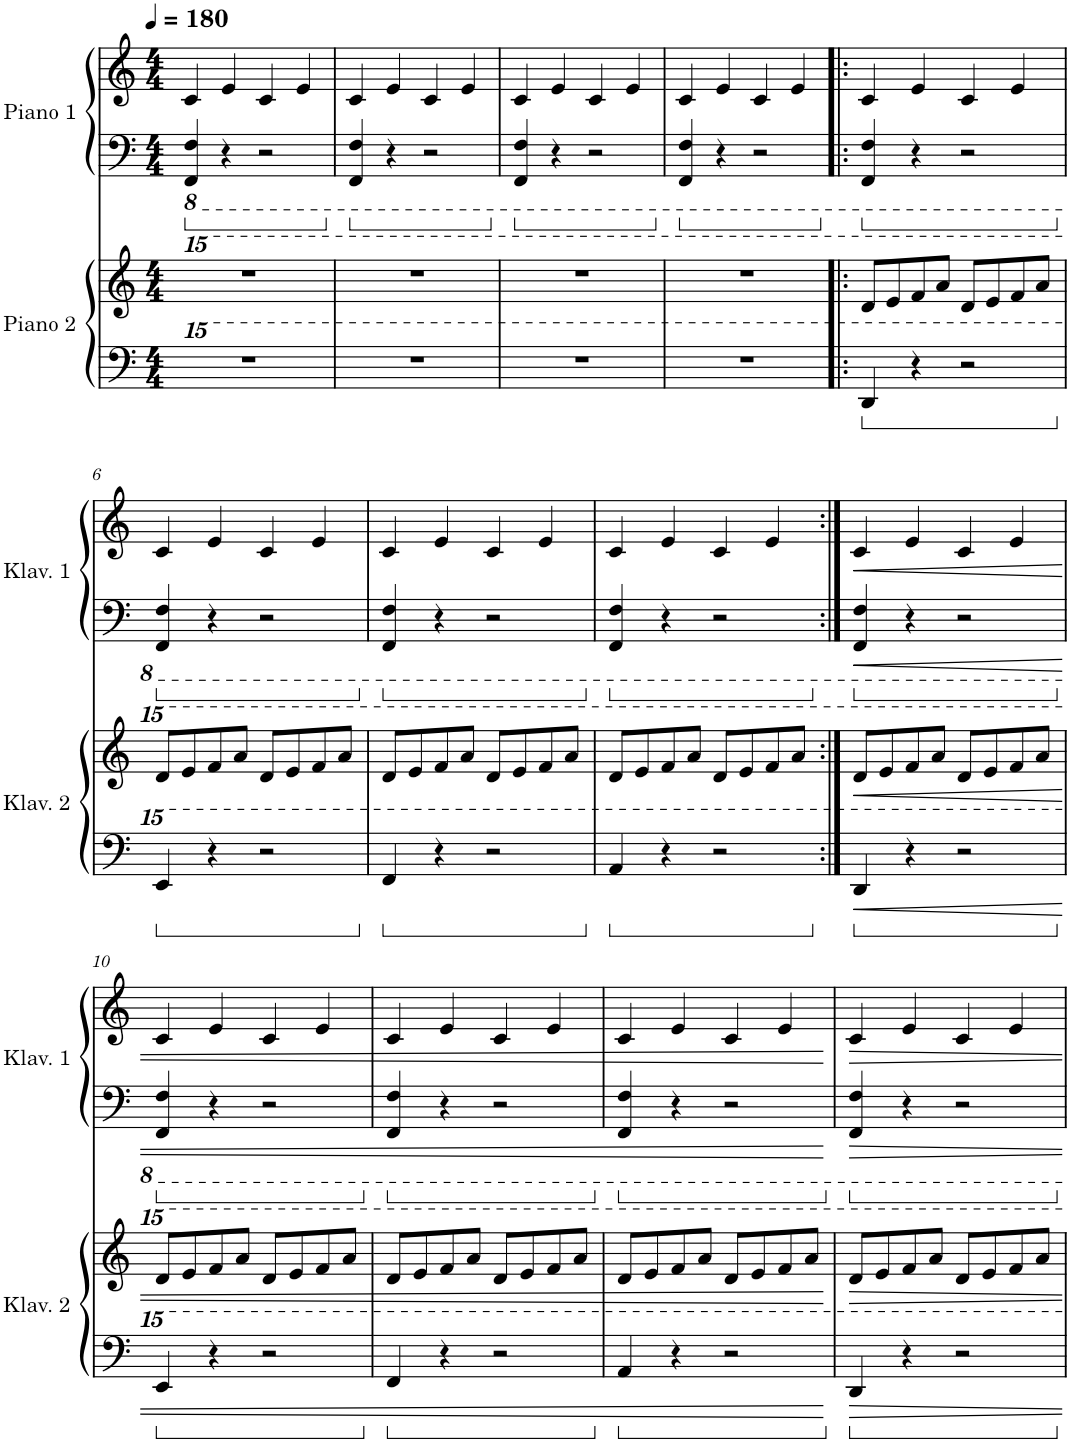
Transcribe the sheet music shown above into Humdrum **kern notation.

**kern	**kern	**dynam	**kern	**kern	**dynam
*part2	*part2	*part2	*part1	*part1	*part1
*staff4	*staff3	*staff3/4	*staff2	*staff1	*staff1/2
*I"Piano 2	*	*	*I"Piano 1	*	*
*clefF4	*clefG2	*	*clefF4	*clefG2	*
*k[]	*k[]	*	*k[]	*k[]	*
*M4/4	*M4/4	*	*M4/4	*M4/4	*
*MM180	*MM180	*	*MM180	*MM180	*
=1	=1	=1	=1	=1	=1
1r	1r	.	4FFF/ 4FF/	4c/	.
.	.	.	4r	4e/	.
.	.	.	2r	4c/	.
.	.	.	.	4e/	.
=2	=2	=2	=2	=2	=2
1r	1r	.	4FFF/ 4FF/	4c/	.
.	.	.	4r	4e/	.
.	.	.	2r	4c/	.
.	.	.	.	4e/	.
=3	=3	=3	=3	=3	=3
1r	1r	.	4FFF/ 4FF/	4c/	.
.	.	.	4r	4e/	.
.	.	.	2r	4c/	.
.	.	.	.	4e/	.
=4	=4	=4	=4	=4	=4
1r	1r	.	4FFF/ 4FF/	4c/	.
.	.	.	4r	4e/	.
.	.	.	2r	4c/	.
.	.	.	.	4e/	.
=5!|:	=5!|:	=5!|:	=5!|:	=5!|:	=5!|:
4d/	8ddd/L	.	4FFF/ 4FF/	4c/	.
.	8eee/	.	.	.	.
4r	8fff/	.	4r	4e/	.
.	8aaa/J	.	.	.	.
2r	8ddd/L	.	2r	4c/	.
.	8eee/	.	.	.	.
.	8fff/	.	.	4e/	.
.	8aaa/J	.	.	.	.
!!LO:LB:g=z
=6	=6	=6	=6	=6	=6
4e/	8ddd/L	.	4FFF/ 4FF/	4c/	.
.	8eee/	.	.	.	.
4r	8fff/	.	4r	4e/	.
.	8aaa/J	.	.	.	.
2r	8ddd/L	.	2r	4c/	.
.	8eee/	.	.	.	.
.	8fff/	.	.	4e/	.
.	8aaa/J	.	.	.	.
=7	=7	=7	=7	=7	=7
4f/	8ddd/L	.	4FFF/ 4FF/	4c/	.
.	8eee/	.	.	.	.
4r	8fff/	.	4r	4e/	.
.	8aaa/J	.	.	.	.
2r	8ddd/L	.	2r	4c/	.
.	8eee/	.	.	.	.
.	8fff/	.	.	4e/	.
.	8aaa/J	.	.	.	.
=8	=8	=8	=8	=8	=8
4a/	8ddd/L	.	4FFF/ 4FF/	4c/	.
.	8eee/	.	.	.	.
4r	8fff/	.	4r	4e/	.
.	8aaa/J	.	.	.	.
2r	8ddd/L	.	2r	4c/	.
.	8eee/	.	.	.	.
.	8fff/	.	.	4e/	.
.	8aaa/J	.	.	.	.
=9:|!	=9:|!	=9:|!	=9:|!	=9:|!	=9:|!
!	!	!LO:HP:b	!	!	!LO:HP:b
4d/	8ddd/L	<	4FFF/ 4FF/	4c/	<
.	8eee/	.	.	.	.
4r	8fff/	.	4r	4e/	.
.	8aaa/J	.	.	.	.
2r	8ddd/L	.	2r	4c/	.
.	8eee/	.	.	.	.
.	8fff/	.	.	4e/	.
.	8aaa/J	.	.	.	.
!!LO:LB:g=z
=10	=10	=10	=10	=10	=10
4e/	8ddd/L	.	4FFF/ 4FF/	4c/	.
.	8eee/	.	.	.	.
4r	8fff/	.	4r	4e/	.
.	8aaa/J	.	.	.	.
2r	8ddd/L	.	2r	4c/	.
.	8eee/	.	.	.	.
.	8fff/	.	.	4e/	.
.	8aaa/J	.	.	.	.
=11	=11	=11	=11	=11	=11
4f/	8ddd/L	.	4FFF/ 4FF/	4c/	.
.	8eee/	.	.	.	.
4r	8fff/	.	4r	4e/	.
.	8aaa/J	.	.	.	.
2r	8ddd/L	.	2r	4c/	.
.	8eee/	.	.	.	.
.	8fff/	.	.	4e/	.
.	8aaa/J	.	.	.	.
=12	=12	=12	=12	=12	=12
4a/	8ddd/L	.	4FFF/ 4FF/	4c/	.
.	8eee/	.	.	.	.
4r	8fff/	.	4r	4e/	.
.	8aaa/J	.	.	.	.
2r	8ddd/L	.	2r	4c/	.
.	8eee/	.	.	.	.
.	8fff/	.	.	4e/	.
.	8aaa/J	.	.	.	.
.	.	[	.	.	[
=13	=13	=13	=13	=13	=13
4d/	8ddd/L	.	4FFF/ 4FF/	4c/	.
.	8eee/	.	.	.	.
4r	8fff/	.	4r	4e/	.
.	8aaa/J	.	.	.	.
2r	8ddd/L	.	2r	4c/	.
.	8eee/	.	.	.	.
.	8fff/	.	.	4e/	.
.	8aaa/J	.	.	.	.
=	=	=	=	=	=
*-	*-	*-	*-	*-	*-
